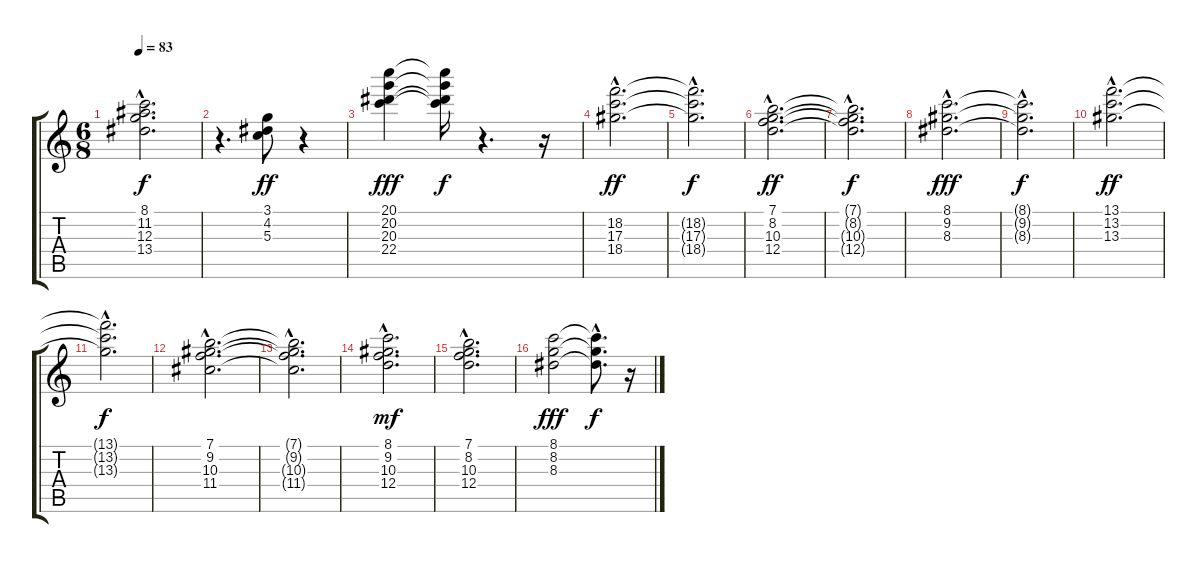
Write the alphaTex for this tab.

\track "" {instrument electricbassfinger}
\staff {score tabs}
\tuning (E4 B3 G3 D3 A2 E2) {hide}
\ts (6 8)
\tempo 83
\clef g2
\ks c
(8.1{hac t} 11.2{hac t} 12.3{hac t} 13.4{hac t}).2{d dy f} |
r.4{d} (3.1 4.2 5.3).8{dy ff} r.4 |
(20.1 20.2 20.3 22.4).4{dy fff} (20.1{t} 20.2{t} 20.3{t} 22.4{t}).16{dy f} r.4{d} r.16 |
(18.2{hac} 17.3{hac} 18.4{hac}).2{d dy ff} |
(18.2{hac t} 17.3{hac t} 18.4{hac t}).2{d dy f} |
(7.1{hac} 8.2{hac} 10.3{hac} 12.4{hac}).2{d dy ff} |
(7.1{hac t} 8.2{hac t} 10.3{hac t} 12.4{hac t}).2{d dy f} |
(8.1{hac} 9.2{hac} 8.3{hac}).2{d dy fff} |
(8.1{hac t} 9.2{hac t} 8.3{hac t}).2{d dy f} |
(13.1{hac} 13.2{hac} 13.3{hac}).2{d dy ff} |
(13.1{hac t} 13.2{hac t} 13.3{hac t}).2{d dy f} |
(7.1{hac} 9.2{hac} 10.3{hac} 11.4{hac}).2{d} |
(7.1{hac t} 9.2{hac t} 10.3{hac t} 11.4{hac t}).2{d} |
(8.1{hac} 9.2{hac} 10.3{hac} 12.4{hac}).2{d dy mf} |
(7.1{hac} 8.2{hac} 10.3{hac} 12.4{hac}).2{d} |
(8.1 8.2 8.3).2{dy fff} (8.1{hac t} 8.2{hac t} 8.3{t}).8{d dy f} r.16
